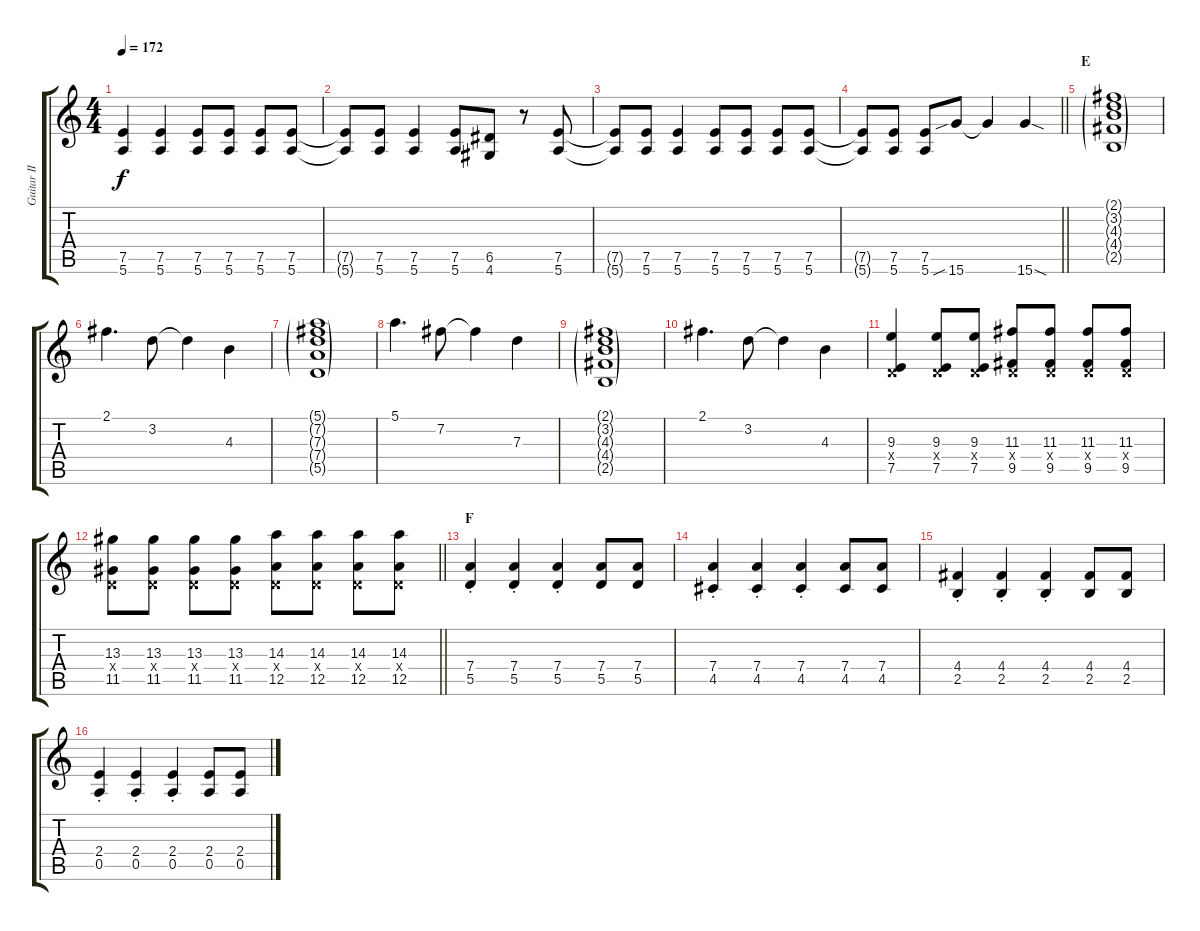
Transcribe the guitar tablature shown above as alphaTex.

\track ("Guitar II - Kita" "Guitar II ") {instrument overdrivenguitar}
\staff {score tabs}
\tuning (E4 B3 G3 D3 A2 E2) {hide}
\ts (4 4)
\tempo 172
\clef g2
\ks c
(7.5 5.6).4{dy f} (7.5 5.6).4 (7.5 5.6).8 (7.5 5.6).8 (7.5 5.6).8 (7.5 5.6).8 |
(7.5{t} 5.6{t}).8 (7.5 5.6).8 (7.5 5.6).4 (7.5 5.6).8 (6.5 4.6).8 r.8 (7.5 5.6).8 |
(7.5{t} 5.6{t}).8 (7.5 5.6).8 (7.5 5.6).4 (7.5 5.6).8 (7.5 5.6).8 (7.5 5.6).8 (7.5 5.6).8 |
\barLineRight lightlight
(7.5{t} 5.6{t}).8 (7.5 5.6).8 (7.5 5.6).8 15.6{sib}.8 15.6{t}.4 15.6{sod}.4 |
\section ("" "E")
(2.1{g} 3.2{g} 4.3{g} 4.4{g} 2.5{g}).1 |
2.1.4{d} 3.2.8 3.2{t}.4 4.3.4 |
(5.1{g} 7.2{g} 7.3{g} 7.4{g} 5.5{g}).1 |
5.1.4{d} 7.2.8 7.2{t}.4 7.3.4 |
(2.1{g} 3.2{g} 4.3{g} 4.4{g} 2.5{g}).1 |
2.1.4{d} 3.2.8 3.2{t}.4 4.3.4 |
(9.3 0.4{x} 7.5).4 (9.3 0.4{x} 7.5).8 (9.3 0.4{x} 7.5).8 (11.3 0.4{x} 9.5).8 (11.3 0.4{x} 9.5).8 (11.3 0.4{x} 9.5).8 (11.3 0.4{x} 9.5).8 |
\barLineRight lightlight
(13.3 0.4{x} 11.5).8 (13.3 0.4{x} 11.5).8 (13.3 0.4{x} 11.5).8 (13.3 0.4{x} 11.5).8 (14.3 0.4{x} 12.5).8 (14.3 0.4{x} 12.5).8 (14.3 0.4{x} 12.5).8 (14.3 0.4{x} 12.5).8 |
\section ("" "F")
(7.4{st} 5.5{st}).4 (7.4{st} 5.5{st}).4 (7.4{st} 5.5{st}).4 (7.4 5.5).8 (7.4 5.5).8 |
(7.4{st} 4.5{st}).4 (7.4{st} 4.5{st}).4 (7.4{st} 4.5{st}).4 (7.4 4.5).8 (7.4 4.5).8 |
(4.4{st} 2.5{st}).4 (4.4{st} 2.5{st}).4 (4.4{st} 2.5{st}).4 (4.4 2.5).8 (4.4 2.5).8 |
(2.4{st} 0.5{st}).4 (2.4{st} 0.5{st}).4 (2.4{st} 0.5{st}).4 (2.4 0.5).8 (2.4 0.5).8
